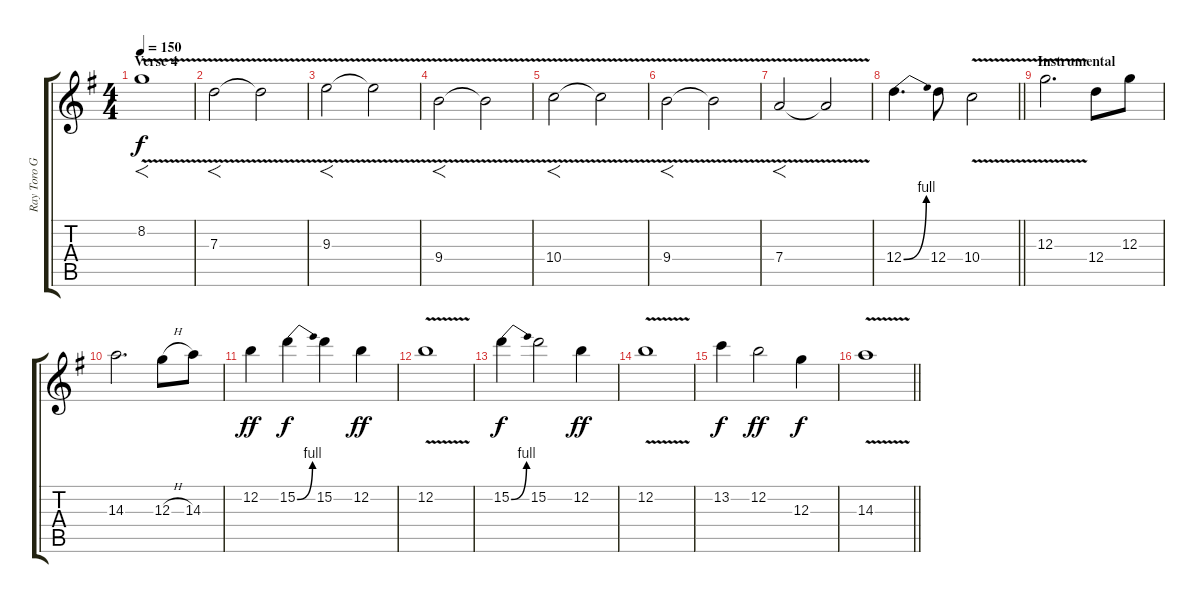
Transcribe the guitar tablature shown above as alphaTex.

\track ("Ray Toro GUitarra 1" "Ray Toro G") {instrument distortionguitar}
\staff {score tabs}
\tuning (E4 B3 G3 D3 A2 E2) {hide}
\ts (4 4)
\section ("" "Verse 4")
\tempo 150
\clef g2
\ks eminor
8.2{v}.1{f dy f} |
7.3{v}.2{f} 7.3{t}.2 |
9.3{v}.2{f} 9.3{t}.2 |
9.4{v}.2{f} 9.4{t}.2 |
10.4{v}.2{f} 10.4{t}.2 |
9.4{v}.2{f} 9.4{t}.2 |
7.4{v}.2{f} 7.4{t}.2 |
\barLineRight lightlight
12.4{be (bend 0 0 60 4)}.4{d} 12.4.8 10.4{v}.2 |
\section ("" "Instrumental")
12.3{v}.2{d} 12.4.8 12.3.8 |
14.3.2{d} 12.3{h}.8 14.3.8 |
12.2.4{dy ff} 15.2{be (bend 0 0 60 4)}.4{dy f} 15.2.4 12.2.4{dy ff} |
12.2{v}.1 |
15.2{be (bend 0 0 60 4)}.4{dy f} 15.2.2 12.2.4{dy ff} |
12.2{v}.1 |
13.2.4{dy f} 12.2.2{dy ff} 12.3.4{dy f} |
\barLineRight lightlight
14.3{v}.1
